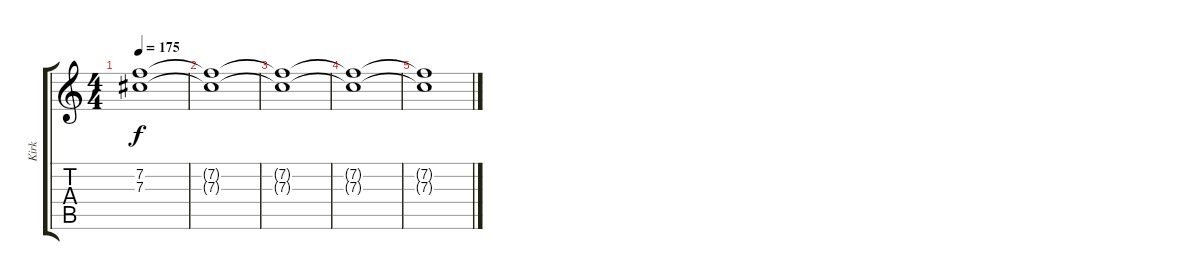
\track ("Kirk" "Kirk") {instrument overdrivenguitar}
\staff {score tabs}
\tuning (Eb4 Bb3 Gb3 Db3 Ab2 Eb2) {hide}
\ts (4 4)
\tempo 175
\clef g2
\ks c
(7.2 7.3).1{dy f} |
(7.2{t} 7.3{t}).1{volume 0} |
(7.2{t} 7.3{t}).1 |
(7.2{t} 7.3{t}).1 |
(7.2{t} 7.3{t}).1
